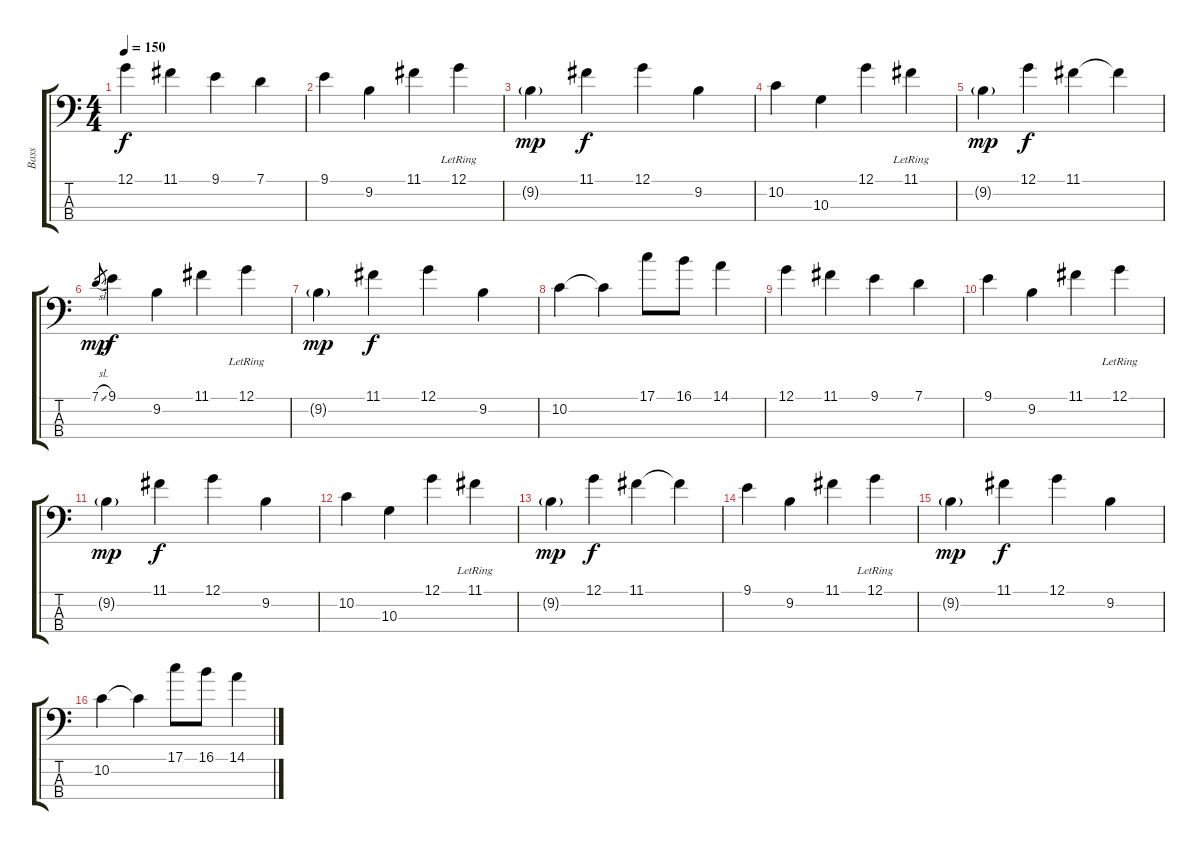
\track ("Bass" "Bass") {instrument electricbassfinger}
\staff {score tabs}
\tuning (G2 D2 A1 E1) {hide}
\ts (4 4)
\tempo 150
\clef f4
\ks c
12.1.4{dy f} 11.1.4 9.1.4 7.1.4 |
9.1.4 9.2.4 11.1.4 12.1{lr}.4 |
9.2{g}.4{dy mp} 11.1.4{dy f} 12.1.4 9.2.4 |
10.2.4 10.3.4 12.1.4 11.1{lr}.4 |
9.2{g}.4{dy mp} 12.1.4{dy f} 11.1.4 11.1{t}.4 |
7.1{sl}.8{gr dy mp} 9.1.4{dy f} 9.2.4 11.1.4 12.1{lr}.4 |
9.2{g}.4{dy mp} 11.1.4{dy f} 12.1.4 9.2.4 |
10.2.4 10.2{t}.4 17.1.8 16.1.8 14.1.4 |
12.1.4 11.1.4 9.1.4 7.1.4 |
9.1.4 9.2.4 11.1.4 12.1{lr}.4 |
9.2{g}.4{dy mp} 11.1.4{dy f} 12.1.4 9.2.4 |
10.2.4 10.3.4 12.1.4 11.1{lr}.4 |
9.2{g}.4{dy mp} 12.1.4{dy f} 11.1.4 11.1{t}.4 |
9.1.4 9.2.4 11.1.4 12.1{lr}.4 |
9.2{g}.4{dy mp} 11.1.4{dy f} 12.1.4 9.2.4 |
10.2.4 10.2{t}.4 17.1.8 16.1.8 14.1.4
